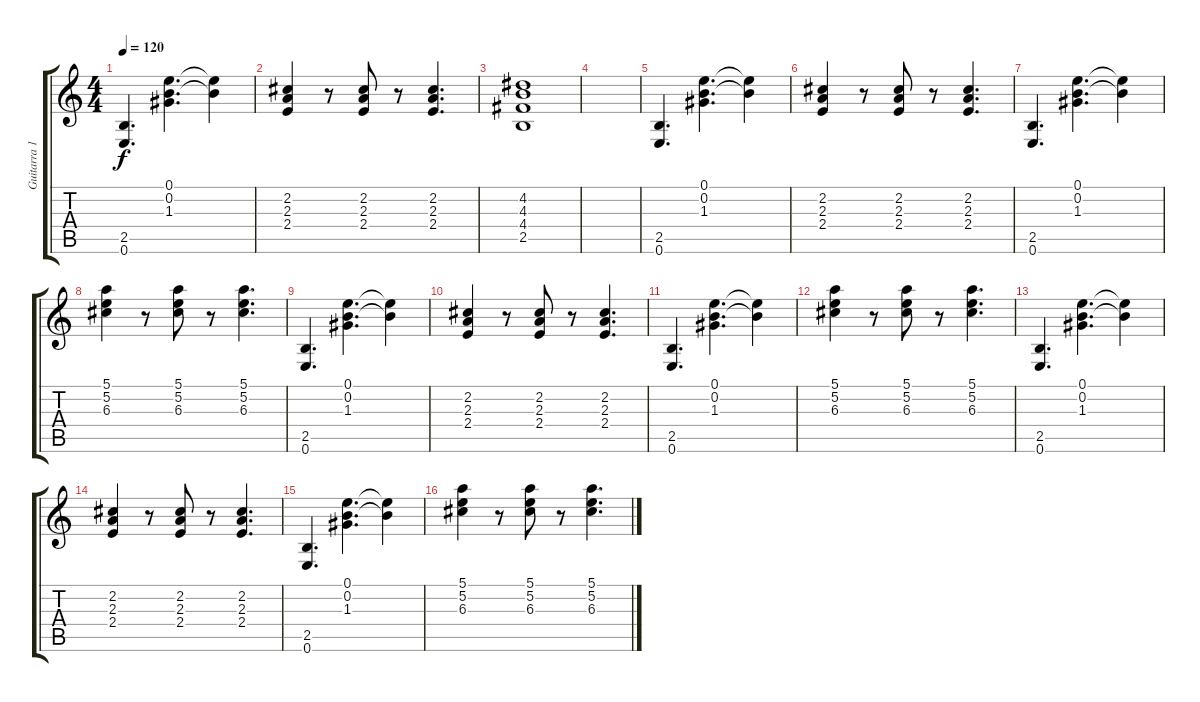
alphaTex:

\track ("Guitarra 1" "Guitarra 1") {instrument electricguitarclean}
\staff {score tabs}
\tuning (E4 B3 G3 D3 A2 E2) {hide}
\ts (4 4)
\tempo 120
\clef g2
\ks c
(2.5 0.6).4{d dy f instrument overdrivenguitar} (0.1 0.2 1.3).4{d} (0.1{t} 0.2{t}).4 |
(2.2 2.3 2.4).4 r.8 (2.2 2.3 2.4).8 r.8 (2.2 2.3 2.4).4{d} |
(4.2 4.3 4.4 2.5).1 |
|
(2.5 0.6).4{d instrument overdrivenguitar} (0.1 0.2 1.3).4{d} (0.1{t} 0.2{t}).4 |
(2.2 2.3 2.4).4 r.8 (2.2 2.3 2.4).8 r.8 (2.2 2.3 2.4).4{d} |
(2.5 0.6).4{d instrument overdrivenguitar} (0.1 0.2 1.3).4{d} (0.1{t} 0.2{t}).4 |
(5.1 5.2 6.3).4 r.8 (5.1 5.2 6.3).8 r.8 (5.1 5.2 6.3).4{d} |
(2.5 0.6).4{d instrument overdrivenguitar} (0.1 0.2 1.3).4{d} (0.1{t} 0.2{t}).4 |
(2.2 2.3 2.4).4 r.8 (2.2 2.3 2.4).8 r.8 (2.2 2.3 2.4).4{d} |
(2.5 0.6).4{d instrument overdrivenguitar} (0.1 0.2 1.3).4{d} (0.1{t} 0.2{t}).4 |
(5.1 5.2 6.3).4 r.8 (5.1 5.2 6.3).8 r.8 (5.1 5.2 6.3).4{d} |
(2.5 0.6).4{d instrument overdrivenguitar} (0.1 0.2 1.3).4{d} (0.1{t} 0.2{t}).4 |
(2.2 2.3 2.4).4 r.8 (2.2 2.3 2.4).8 r.8 (2.2 2.3 2.4).4{d} |
(2.5 0.6).4{d instrument overdrivenguitar} (0.1 0.2 1.3).4{d} (0.1{t} 0.2{t}).4 |
(5.1 5.2 6.3).4 r.8 (5.1 5.2 6.3).8 r.8 (5.1 5.2 6.3).4{d}
